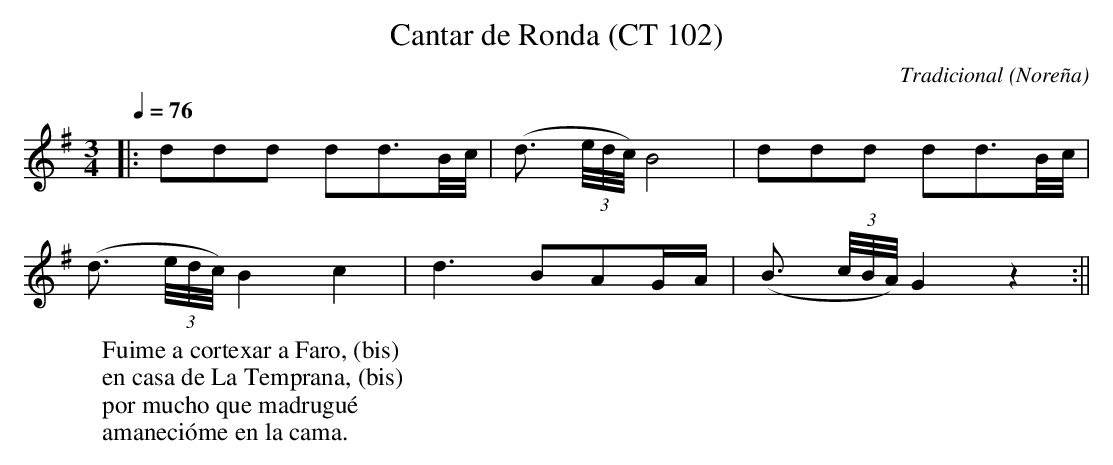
X:1
T:Cantar de Ronda (CT 102)
C:Tradicional
O:Noreña
M:3/4
L:1/8
Q:1/4=76
K:G
|:ddd dd3/2B/4c/4|(d3/2 (3e/4d/4c/4) B4|ddd dd3/2B/4c/4|
(d3/2 (3e/4d/4c/4) B2 c2|d3 BAG/2A/2|(B3/2 (3c/4B/4A/4) G2 z2:||
W:Fuime a cortexar a Faro, (bis)
W:en casa de La Temprana, (bis)
W:por mucho que madrugué
W:amanecióme en la cama.
W:
